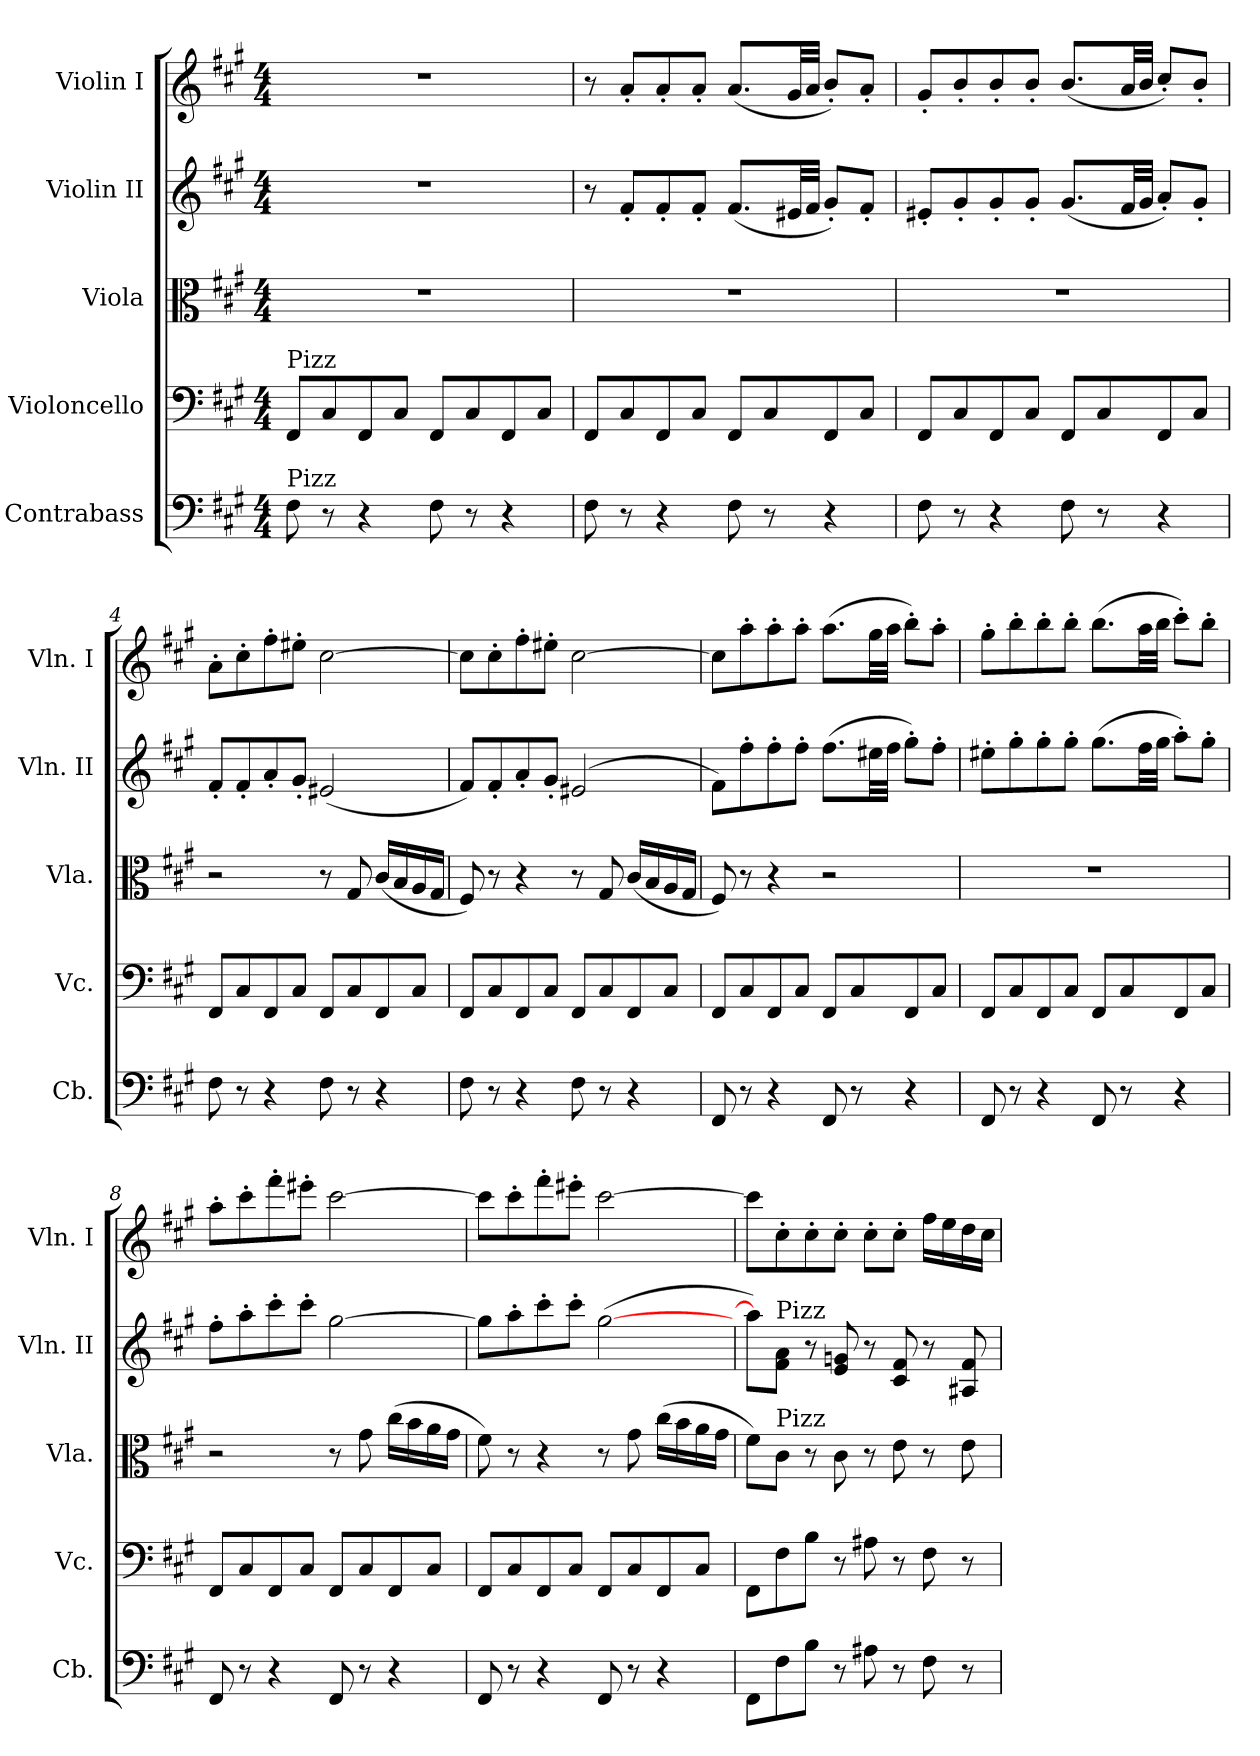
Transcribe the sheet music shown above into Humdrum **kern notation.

**kern	**kern	**kern	**kern	**kern
*part5	*part4	*part3	*part2	*part1
*staff5	*staff4	*staff3	*staff2	*staff1
*I"Contrabass	*I"Violoncello	*I"Viola	*I"Violin II	*I"Violin I
*I'Cb.	*I'Vc.	*I'Vla.	*I'Vln. II	*I'Vln. I
*clefF4	*clefF4	*clefC3	*clefG2	*clefG2
*ITrd7c12	*	*	*	*
*k[f#c#g#]	*k[f#c#g#]	*k[f#c#g#]	*k[f#c#g#]	*k[f#c#g#]
*M4/4	*M4/4	*M4/4	*M4/4	*M4/4
=1	=1	=1	=1	=1
!	!LO:TX:a:t=Pizz	!	!	!
!LO:TX:a:t=Pizz	!	!	!	!
8FF#\	8FF#/L	1r	1r	1r
8r	8C#/	.	.	.
4r	8FF#/	.	.	.
.	8C#/J	.	.	.
8FF#\	8FF#/L	.	.	.
8r	8C#/	.	.	.
4r	8FF#/	.	.	.
.	8C#/J	.	.	.
=2	=2	=2	=2	=2
8FF#\	8FF#/L	1r	8r	8r
8r	8C#/	.	8f#'/L	8a'/L
4r	8FF#/	.	8f#'/	8a'/
.	8C#/J	.	8f#'/J	8a'/J
8FF#\	8FF#/L	.	(8.f#/L	(8.a/L
8r	8C#/	.	.	.
.	.	.	32e#X/LL	32g#/LL
.	.	.	32f#/JJJ	32a/JJJ
4r	8FF#/	.	8g#'/L)	8b'/L)
.	8C#/J	.	8f#'/J	8a'/J
=3	=3	=3	=3	=3
8FF#\	8FF#/L	1r	8e#X'/L	8g#'/L
8r	8C#/	.	8g#'/	8b'/
4r	8FF#/	.	8g#'/	8b'/
.	8C#/J	.	8g#'/J	8b'/J
8FF#\	8FF#/L	.	(8.g#/L	(8.b/L
8r	8C#/	.	.	.
.	.	.	32f#/LL	32a/LL
.	.	.	32g#/JJJ	32b/JJJ
4r	8FF#/	.	8a'/L)	8cc#'/L)
.	8C#/J	.	8g#'/J	8b'/J
!!LO:LB:g=z
=4	=4	=4	=4	=4
8FF#\	8FF#/L	2r	8f#'/L	8a'\L
8r	8C#/	.	8f#'/	8cc#'\
4r	8FF#/	.	8a'/	8ff#'\
.	8C#/J	.	8g#'/J	8ee#X'\J
8FF#\	8FF#/L	8r	(2e#X/	[2cc#\
8r	8C#/	8G#/	.	.
4r	8FF#/	(16c#/LL	.	.
.	.	16B/	.	.
.	8C#/J	16A/	.	.
.	.	16G#/JJ	.	.
=5	=5	=5	=5	=5
8FF#\	8FF#/L	8F#/)	8f#/L)	8cc#\L]
8r	8C#/	8r	8f#'/	8cc#'\
4r	8FF#/	4r	8a'/	8ff#'\
.	8C#/J	.	8g#'/J	8ee#X'\J
8FF#\	8FF#/L	8r	(2e#X/	[2cc#\
8r	8C#/	8G#/	.	.
4r	8FF#/	(16c#/LL	.	.
.	.	16B/	.	.
.	8C#/J	16A/	.	.
.	.	16G#/JJ	.	.
=6	=6	=6	=6	=6
8FFF#/	8FF#/L	8F#/)	8f#\L)	8cc#\L]
8r	8C#/	8r	8ff#'\	8aa'\
4r	8FF#/	4r	8ff#'\	8aa'\
.	8C#/J	.	8ff#'\J	8aa'\J
8FFF#/	8FF#/L	2r	(8.ff#\L	(8.aa\L
8r	8C#/	.	.	.
.	.	.	32ee#X\LL	32gg#\LL
.	.	.	32ff#\JJJ	32aa\JJJ
4r	8FF#/	.	8gg#'\L)	8bb'\L)
.	8C#/J	.	8ff#'\J	8aa'\J
!!LO:PB:g=z
=7	=7	=7	=7	=7
8FFF#/	8FF#/L	1r	8ee#X'\L	8gg#'\L
8r	8C#/	.	8gg#'\	8bb'\
4r	8FF#/	.	8gg#'\	8bb'\
.	8C#/J	.	8gg#'\J	8bb'\J
8FFF#/	8FF#/L	.	(8.gg#\L	(8.bb\L
8r	8C#/	.	.	.
.	.	.	32ff#\LL	32aa\LL
.	.	.	32gg#\JJJ	32bb\JJJ
4r	8FF#/	.	8aa'\L)	8ccc#'\L)
.	8C#/J	.	8gg#'\J	8bb'\J
=8	=8	=8	=8	=8
8FFF#/	8FF#/L	2r	8ff#'\L	8aa'\L
8r	8C#/	.	8aa'\	8ccc#'\
4r	8FF#/	.	8ccc#'\	8fff#'\
.	8C#/J	.	8ccc#'\J	8eee#X'\J
8FFF#/	8FF#/L	8r	[2gg#\	[2ccc#\
8r	8C#/	8g#\	.	.
4r	8FF#/	(16cc#\LL	.	.
.	.	16b\	.	.
.	8C#/J	16a\	.	.
.	.	16g#\JJ	.	.
=9	=9	=9	=9	=9
8FFF#/	8FF#/L	8f#\)	8gg#\L]	8ccc#\L]
8r	8C#/	8r	8aa'\	8ccc#'\
4r	8FF#/	4r	8ccc#'\	8fff#'\
.	8C#/J	.	8ccc#'\J	8eee#X'\J
8FFF#/	8FF#/L	8r	([2gg#\	[2ccc#\
8r	8C#/	8g#\	.	.
4r	8FF#/	(16cc#\LL	.	.
.	.	16b\	.	.
.	8C#/J	16a\	.	.
.	.	16g#\JJ	.	.
!!LO:LB:g=z
=10	=10	=10	=10	=10
8FFF#\L	8FF#\L	8f#\L)	8aa\L])	8ccc#\L]
!	!	!	!LO:TX:a:t=Pizz	!
!	!	!LO:TX:a:t=Pizz	!	!
8FF#\	8F#\	8c#\J	8f#\ 8a\J	8cc#'\
8BB\J	8B\J	8r	8r	8cc#'\
8r	8r	8c#\	8e/ 8gn/	8cc#'\J
8AA#X\	8A#X\	8r	8r	8cc#'\L
8r	8r	8e\	8c#/ 8f#/	8cc#'\J
8FF#\	8F#\	8r	8r	16ff#\LL
.	.	.	.	16ee\
8r	8r	8e\	8A#X/ 8f#/	16dd\
.	.	.	.	16cc#\JJ
=	=	=	=	=
*-	*-	*-	*-	*-
